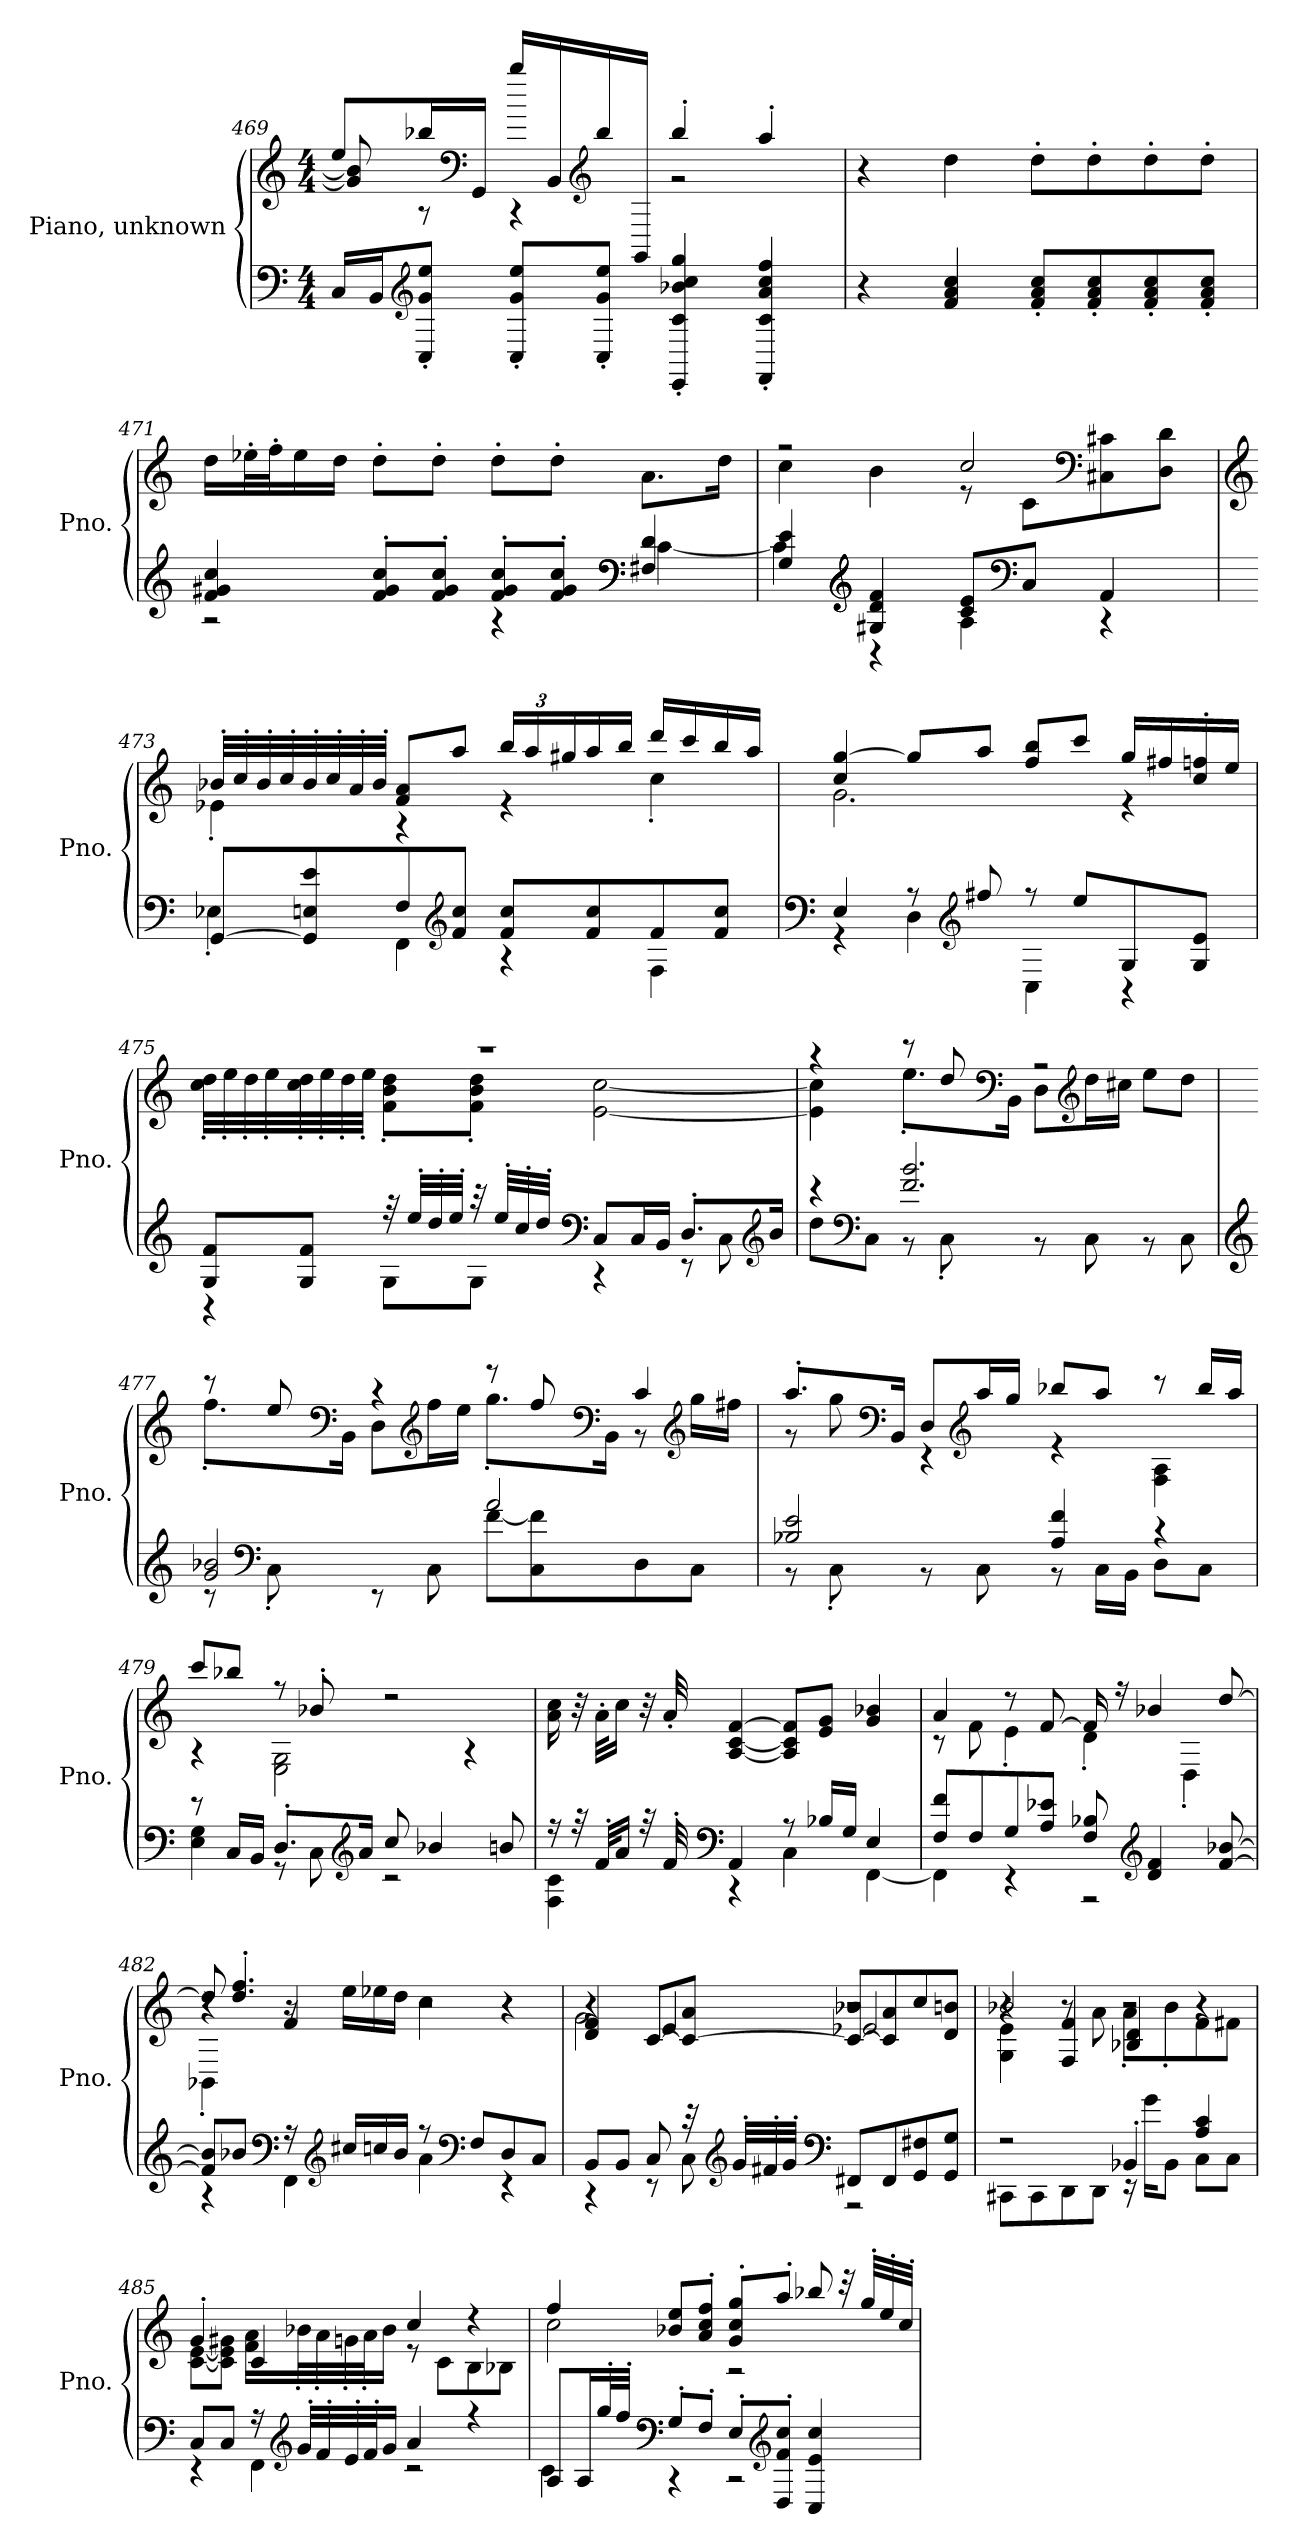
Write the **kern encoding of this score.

**kern	**kern
*part1	*part1
*staff2	*staff1
*I"Piano, unknown	*
*I'Pno.	*
*clefF4	*clefG2
*k[]	*k[]
*M4/4	*M4/4
=469	=469
*	*^
16C/LL	8ee/L	8g/] 8b-/]
16BB/J	.	.
*clefG2	*	*
8C/' 8g/' 8ee/'J	16bb-X/L	8r
*	*clefF4	*
.	16GG/JJ	.
8C/' 8g/' 8ee/'L	16bb-/LL	4r
.	16BB/	.
*	*clefG2	*
8C/' 8g/' 8ee/'J	16bb-/	.
.	16GG/JJ	.
4EE/' 4c/' 4b-X/' 4cc/' 4gg/'	4bb-'/	2r
4FF/' 4c/' 4a/' 4cc/' 4ff/'	4aa'/	.
*	*v	*v
=470	=470
4r	4r
4f/ 4a/ 4cc/	4dd\
8f/' 8a/' 8cc/'L	8dd'\L
8f/' 8a/' 8cc/'	8dd'\
8f/' 8a/' 8cc/'	8dd'\
8f/' 8a/' 8cc/'J	8dd'\J
!!LO:LB:g=z
=471	=471
*^	*
4f/ 4g#X/ 4cc/	2r	16dd\LL
.	.	32ee-X'\L
.	.	32ff'\J
.	.	16ee-\
.	.	16dd\JJ
8f/' 8g#/' 8cc/'L	.	8dd'\L
8f/' 8g#/' 8cc/'J	.	8dd'\J
8f/' 8g#/' 8cc/'L	4r	8dd'\L
8f/' 8g#/' 8cc/'J	.	8dd'\J
*clefF4	*	*
4F#X/ 4d/	[4c\	8.a\L
.	.	16dd\Jk
=472	=472	=472
*	*	*^
4G/ 4e/	4c\]	2r	4cc\
*clefG2	*	*	*
4G#X/ 4d/ 4f/	4r	.	4b\
8c/ 8e/L	4A\	2cc/	8r
*clefF4	*	*	*
8C/J	.	.	8c\L
*	*	*clefF4	*
4AA/	4r	.	8C#X\ 8c#X\
.	.	.	8D\ 8d\J
!!LO:LB:g=z	!!
=473	=473	=473	=473
*	*	*clefG2	*
[8GG/L	4E-X'\	32b-X'/LLL	4e-X'\
.	.	32cc'/	.
.	.	32b-'/	.
.	.	32cc'/	.
8GG/] 8En/ 8e/	.	32b-'/	.
.	.	32cc'/	.
.	.	32a'/	.
.	.	32b-'/JJJ	.
8F/	4FF\	8f/ 8a/L	4r
*clefG2	*	*	*
8f/ 8cc/J	.	8aa/J	.
*	*	*Xbrackettup	*
8f/ 8cc/L	4r	24bb/LL	4r
.	.	24aa/	.
.	.	24gg#X/	.
8f/ 8cc/	.	16aa/	.
.	.	16bb/JJ	.
8f/	4F\	16ddd/LL	4cc'\
.	.	16ccc/	.
8f/ 8cc/J	.	16bb/	.
.	.	16aa/JJ	.
=474	=474	=474	=474
*clefF4	*	*	*
4E/	4r	4cc/ [4gg/	2.g\
8r	4D\	8gg/L]	.
*clefG2	*	*	*
8ff#X/	.	8aa/J	.
8r	4C\	8ff/ 8bb/L	.
8ee/L	.	8ccc/J	.
8G/	4r	16gg/LL	4r
.	.	16ff#X/	.
8G/ 8e/J	.	16cc/' 16ffn/'	.
.	.	16ee/JJ	.
!!LO:LB:g=z	!!
=475	=475	=475	=475
8G/ 8f/L	4r	1r	32cc\' 32dd\'LLL
.	.	.	32ee'\
.	.	.	32dd'\
.	.	.	32ee'\
8G/ 8f/J	.	.	32cc\' 32dd\'
.	.	.	32ee'\
.	.	.	32dd'\
.	.	.	32ee'\JJJ
32r	8G\L	.	8f\' 8b\' 8dd\'L
32ee'/LLL	.	.	.
32dd'/	.	.	.
32ee'/JJJ	.	.	.
32r	8G\J	.	8f\' 8b\' 8dd\'J
32ee'/LLL	.	.	.
32cc'/	.	.	.
32dd'/JJJ	.	.	.
*clefF4	*	*	*
8C/L	4r	.	[2e\ [2cc\
16C/L	.	.	.
16BB/JJ	.	.	.
8.D'/L	8r	.	.
.	8C\	.	.
*clefG2	*	*	*
16b/Jk	.	.	.
=476	=476	=476	=476
4r	8dd\L	4r	4e\] 4cc\]
*clefF4	*	*	*
.	8C\J	.	.
2.f/ 2.b/	8r	8r	8.ee'\L
.	8C'\	8dd/	.
*	*	*clefF4	*
.	.	.	16BB\Jk
.	8r	2r	8D\L
*	*	*clefG2	*
.	8C\	.	16dd\L
.	.	.	16cc#X\JJ
.	8r	.	8ee\L
.	8C\	.	8dd\J
!!LO:LB:g=z	!!
=477	=477	=477	=477
*clefG2	*	*	*
2g/ 2b-X/	8r	8r	8.ff'\L
*clefF4	*	*	*
.	8C'\	8ee/	.
*	*	*clefF4	*
.	.	.	16BB\Jk
.	8r	4r	8D\L
*	*	*clefG2	*
.	8C\	.	16ff\L
.	.	.	16ee\JJ
2a/	[8f\L	8r	8.gg'\L
.	8C\ 8f\]	8ff/	.
*	*	*clefF4	*
.	.	.	16BB\Jk
.	8D\	4c/	8r
*	*	*clefG2	*
.	8C\J	.	16gg\LL
.	.	.	16ff#X\JJ
=478	=478	=478	=478
2B-X/ 2e/	8r	8.aa'/L	8r
.	8C'\	.	8gg\
*	*	*clefF4	*
.	.	16BB/Jk	.
.	8r	8D/L	4r
*	*	*clefG2	*
.	8C\	16aa/L	.
.	.	16gg/JJ	.
4A/ 4f/	8r	8bb-X/L	4r
.	16C\LL	8aa/J	.
.	16BB\JJ	.	.
4r	8D\L	8r	4F\ 4A\
.	8C\J	16bb-/LL	.
.	.	16aa/JJ	.
!!LO:LB:g=z	!!
=479	=479	=479	=479
8r	4E\ 4G\	8ccc/L	4r
16C/LL	.	8bb-X/J	.
16BB/JJ	.	.	.
8.D'/L	8r	8r	2E\ 2G\
.	8C\	8b-X'/	.
*clefG2	*	*	*
16a/Jk	.	.	.
8cc/	2r	2r	.
4b-X/	.	.	.
.	.	.	4r
8bn/	.	.	.
*	*	*v	*v
=480	=480	=480
16r	4F\ 4c\	16a\ 16cc\
32r	.	32r
32f'/KLL	.	32a'\KLL
16a/JJ	.	16cc\JJ
32r	.	32r
32f'/	.	32a'/
*clefF4	*	*
4AA/	4r	[4A/ [4c/ [4f/
8r	4C\	8A/] 8c/] 8f/]L
16B-X/LL	.	8e/ 8g/J
16G/JJ	.	.
4E/	[4FF\	4g/ 4b-X/
=481	=481	=481
*	*	*^
8F/ 8f/L	4FF\]	4a/	8r
8F/	.	.	8f\
8G/	4r	8r	4e'\
8A/ 8e-X/J	.	[8f/	.
8F/ 8B-X/	2r	16f/]	4d'\
.	.	16r	.
*clefG2	*	*	*
4d/ 4f/	.	4b-X/	.
.	.	.	4D'\
[8f/ [8b-X/	.	[8dd/	.
!!LO:PB:g=z
=482	=482	=482	=482
*	*	*	*^
8f/] 8b-/]L	4r	8dd/]	4BB-X'\	4r
8b-X/J	.	4.dd/' 4.ff/'	.	.
*clefF4	*	*	*	*
16r	4FF\	.	16r	4f/
*clefG2	*	*	*	*
16cc#X/LL	.	.	16ee\LL	.
16ccn/	.	.	16ee-X\	.
16b-/JJ	.	.	16dd\JJ	.
8r	4a\	2r	4cc\	2r
*clefF4	*	*	*	*
8F/L	.	.	.	.
8D/	4r	.	4r	.
8C/J	.	.	.	.
=483	=483	=483	=483	=483
8BB/L	4r	4d/ 4f/	2g\	4r
8BB/J	.	.	.	.
8C/	8r	[8c/L	.	4e/
32r	8C\	8c/_ 8a/J	.	.
*clefG2	*	*	*	*
32g'/LLL	.	.	.	.
32f#X'/	.	.	.	.
32g'/JJJ	.	.	.	.
*clefF4	*	*	*	*
8FF#X/L	2r	8c/_ 8b-X/L	2r	2e-X/
8FF#/	.	8c/] 8a/	.	.
8GG/ 8F#X/	.	8cc/	.	.
8GG/ 8G/J	.	8d/ 8bn/J	.	.
!!LO:LB:g=z	!!	!!
=484	=484	=484	=484	=484
2r	8CC#X\L	2b-X/	4G\ 4e\	4r
.	8CC#\	.	.	.
.	8DD\	.	8r	4F/ 4f/
.	8DD\J	.	8a\	.
4BB-X'/	16r	2r	8a'\L	4B-X/ 4d/
.	16g\KL	.	.	.
.	8BB-\J	.	8b-'\	.
4A/ 4c/	8C\L	.	8f\	4r
.	8C\J	.	8f#X\J	.
*	*	*	*v	*v
=485	=485	=485	=485
8C/L	4r	4g'/	[8c\ [8e\L
8C/J	.	.	8c\] 8e\] 8g#X\J
16r	4FF\	4c/	16f\ 16a\LL
*clefG2	*	*	*
32g'/LLL	.	.	32b-X'\L
32f'/	.	.	32a'\
32e'/	.	.	32gn'\
32f'/J	.	.	32a'\J
16g/JJ	.	.	16b-\JJ
4a/	2r	4cc/	8r
.	.	.	8c\L
4r	.	4r	8B\
.	.	.	8B-X\J
!!LO:LB:g=z	!!
=486	=486	=486	=486
8A/L	4c\	4ff/	2cc\
16A/L	.	.	.
32gg'/L	.	.	.
32ff'/JJJ	.	.	.
*clefF4	*	*	*
8G'/L	4r	8b-X/ 8ee/L	.
8F'/J	.	8a/' 8cc/' 8ff/'J	.
8E'/L	2r	8g/' 8cc/' 8gg/'L	2r
*clefG2	*	*	*
8D/' 8f/' 8cc/'J	.	8aa'/J	.
4C/ 4e/ 4cc/	.	8bb-X/	.
.	.	32r	.
.	.	32gg'/LLL	.
.	.	32ee'/	.
.	.	32cc'/JJJ	.
*v	*v	*	*
*	*v	*v
=	=
*-	*-
